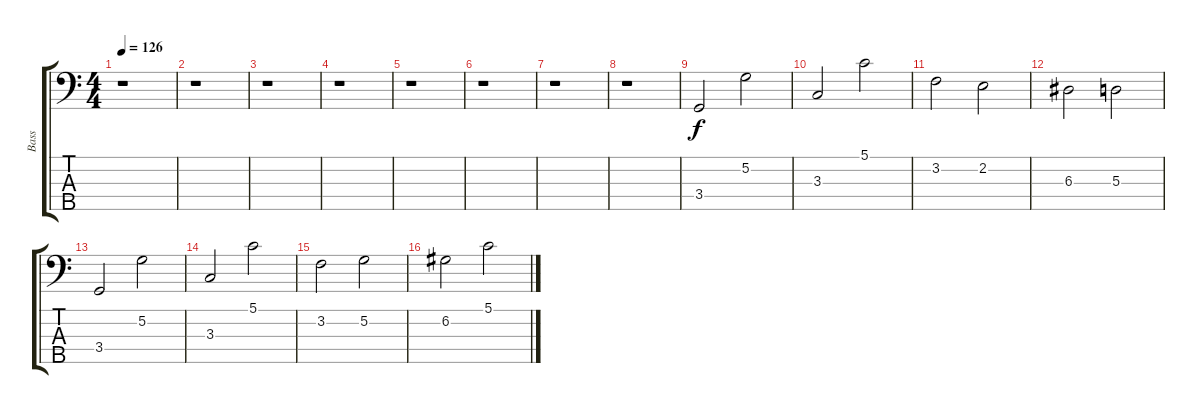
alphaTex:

\track ("Bass" "Bass") {instrument fretlessbass}
\staff {score tabs}
\tuning (G2 D2 A1 E1 B0) {hide}
\ts (4 4)
\tempo 126
\clef f4
\ks c
r.1{dy f} |
r.1 |
r.1 |
r.1 |
r.1 |
r.1 |
r.1 |
r.1 |
3.4.2 5.2.2 |
3.3.2 5.1.2 |
3.2.2 2.2.2 |
6.3.2 5.3.2 |
3.4.2 5.2.2 |
3.3.2 5.1.2 |
3.2.2 5.2.2 |
6.2.2 5.1.2
